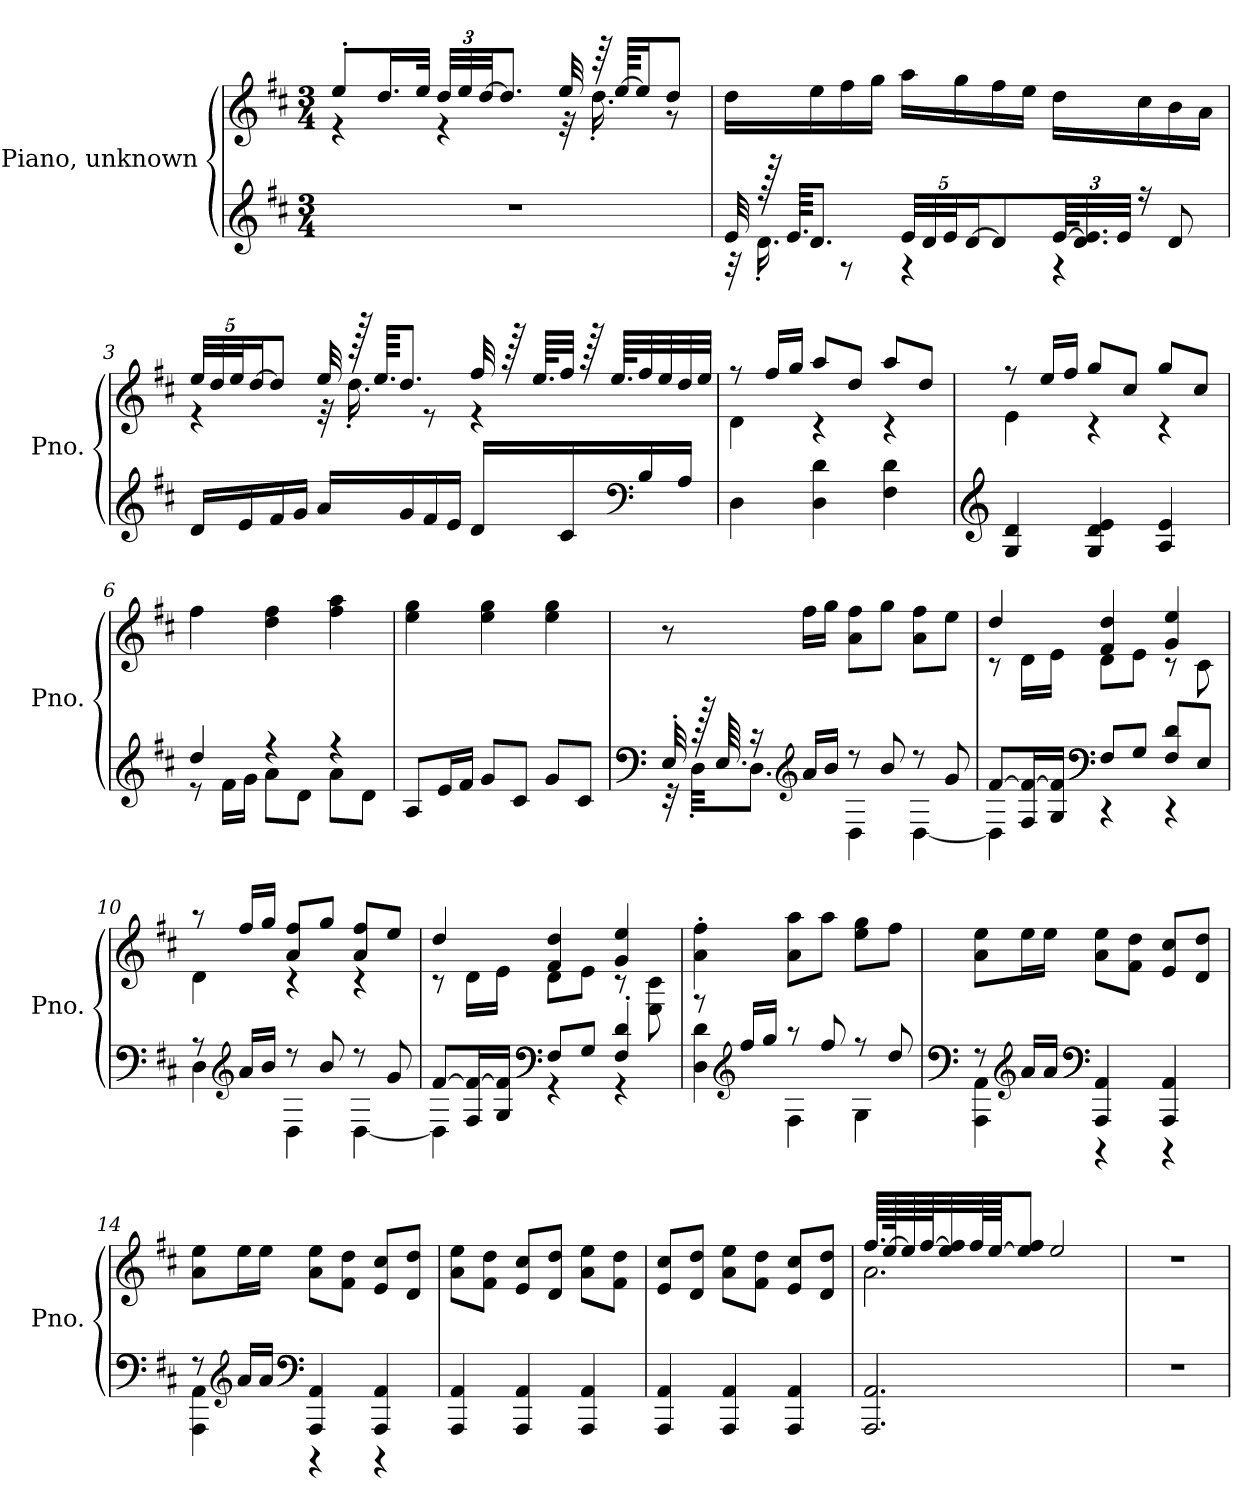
**kern	**kern
*part1	*part1
*staff2	*staff1
*I"Piano, unknown	*
*I'Pno.	*
*clefG2	*clefG2
*k[f#c#]	*k[f#c#]
*M3/4	*M3/4
*MM105	*MM105
=1	=1
*	*^
2.r	8ee'/L	4r
.	16.dd/L	.
.	32ee/JJk	.
*	*Xbrackettup	*
.	48dd/LLL	4r
.	48ee/	.
.	[48dd/JJ	.
.	8.dd/J]	.
.	32ee/	32r
.	64r	16.dd'\
.	[64ee/KKLL	.
.	16ee/J]	.
.	8dd/J	8r
*	*v	*v
=2	=2
*^	*
32e/	32r	16dd\LL
128r	16.d'\	.
64.e/KKKL	.	.
8.d/J	.	16ee\
.	8r	16ff#\
.	.	16gg\JJ
*Xbrackettup	*	*
40e/LLL	4r	16aa\LL
40d/	.	.
40e/J	.	.
.	.	16gg\
[20d/J	.	.
8d/]	.	16ff#\
.	.	16ee\JJ
[96e/KLL	4r	16dd\LL
48.d/ 48.e/]	.	.
48e/JJJ	.	.
16r	.	16cc#\
8d/	.	16b\
.	.	16a\JJ
*v	*v	*
!!LO:LB:g=z
=3	=3
*	*^
16d/LL	40ee/LLL	4r
.	40dd/	.
.	40ee/J	.
16e/	.	.
.	[20dd/J	.
16f#/	8dd/J]	.
16g/JJ	.	.
16a/LL	32ee/	32r
.	128r	16.dd'\
.	64.ee/KKKL	.
16g/	8.dd/J	.
16f#/	.	8r
16e/JJ	.	.
16d/LL	32ff#/	4r
.	128r	.
.	64.ee/KLLL	.
16c#/	32ff#/JJJ	.
.	128r	.
.	64.ee/KLLL	.
*clefF4	*	*
16B/	32ff#/	.
.	32ee/	.
16A/JJ	32dd/	.
.	32ee/JJJ	.
=4	=4	=4
4D\	8r	4d\
.	16ff#/LL	.
.	16gg/JJ	.
4D\ 4d\	8aa/L	4r
.	8dd/J	.
4F#\ 4d\	8aa/L	4r
.	8dd/J	.
=5	=5	=5
*clefG2	*	*
4G/ 4d/	8r	4e\
.	16ee/LL	.
.	16ff#/JJ	.
4G/ 4d/ 4e/	8gg/L	4r
.	8cc#/J	.
4A/ 4e/	8gg/L	4r
.	8cc#/J	.
*	*v	*v
!!LO:LB:g=z
=6	=6
*^	*
4dd/	8r	4ff#\
.	16f#\LL	.
.	16g\JJ	.
4r	8a\L	4dd\ 4ff#\
.	8d\J	.
4r	8a\L	4ff#\ 4aa\
.	8d\J	.
*v	*v	*
=7	=7
8A/L	4ee\ 4gg\
16e/L	.
16f#/JJ	.
8g/L	4ee\ 4gg\
8c#/J	.
8g/L	4ee\ 4gg\
8c#/J	.
=8	=8
*clefF4	*
*^	*
32E'/	32r	8r
128r	32D'\KKL	.
64.E/	.	.
16r	8.D\J	.
*clefG2	*	*
16a/LL	.	16ff#\LL
16b/JJ	.	16gg\JJ
8r	4D\	8a\ 8ff#\L
8b/	.	8gg\J
8r	[4D\	8a\ 8ff#\L
8g/	.	8ee\J
=9	=9	=9
*	*	*^
[8f#/L	4D\]	4dd/	8r
16F#/ 16f#/_L	.	.	16d\LL
16G/ 16f#/]JJ	.	.	16e\JJ
*clefF4	*	*	*
8F#/L	4r	4f#/ 4dd/	8d\L
8G/J	.	.	8e\J
8F#/ 8d/L	4r	4g/ 4ee/	8r
8E/J	.	.	8c#\
!!LO:LB:g=z	!!
=10	=10	=10	=10
8r	4D\	8r	4d\
*clefG2	*	*	*
16a/LL	.	16ff#/LL	.
16b/JJ	.	16gg/JJ	.
8r	4D\	8a/ 8ff#/L	4r
8b/	.	8gg/J	.
8r	[4D\	8a/ 8ff#/L	4r
8g/	.	8ee/J	.
=11	=11	=11	=11
[8f#/L	4D\]	4dd/	8r
16F#/ 16f#/_L	.	.	16d\LL
16G/ 16f#/]JJ	.	.	16e\JJ
*clefF4	*	*	*
8F#/L	4r	4f#/ 4dd/	8d\L
8G/J	.	.	8e\J
4F#/' 4d/'	4r	4g/ 4ee/	8r
.	.	.	8E\ 8c#\
*	*	*v	*v
=12	=12	=12
8r	4D\ 4d\	4a\' 4ff#\'
*clefG2	*	*
16ff#/LL	.	.
16gg/JJ	.	.
8r	4F#\	8a\ 8aa\L
8ff#/	.	8aa\J
8r	4G\	8ee\ 8gg\L
8dd/	.	8ff#\J
=13	=13	=13
*clefF4	*	*
8r	4AAA\ 4AA\	8a\ 8ee\L
*clefG2	*	*
16a/LL	.	16ee\L
16a/JJ	.	16ee\JJ
*clefF4	*	*
4AAA/ 4AA/	4r	8a\ 8ee\L
.	.	8f#\ 8dd\J
4AAA/ 4AA/	4r	8e/ 8cc#/L
.	.	8d/ 8dd/J
!!LO:LB:g=z
=14	=14	=14
8r	4AAA\ 4AA\	8a\ 8ee\L
*clefG2	*	*
16a/LL	.	16ee\L
16a/JJ	.	16ee\JJ
*clefF4	*	*
4AAA/ 4AA/	4r	8a\ 8ee\L
.	.	8f#\ 8dd\J
4AAA/ 4AA/	4r	8e/ 8cc#/L
.	.	8d/ 8dd/J
*v	*v	*
=15	=15
4AAA/ 4AA/	8a\ 8ee\L
.	8f#\ 8dd\J
4AAA/ 4AA/	8e/ 8cc#/L
.	8d/ 8dd/J
4AAA/ 4AA/	8a\ 8ee\L
.	8f#\ 8dd\J
=16	=16
4AAA/ 4AA/	8e/ 8cc#/L
.	8d/ 8dd/J
4AAA/ 4AA/	8a\ 8ee\L
.	8f#\ 8dd\J
4AAA/ 4AA/	8e/ 8cc#/L
.	8d/ 8dd/J
=17	=17
*	*^
2.AAA/ 2.AA/	64.ff#/LLLL	2.a\
.	[128ee/K	.
.	64ee/]	.
.	[64ff#/J	.
.	32ee/ 32ff#/]	.
.	64ff#/L	.
.	[64ee/JJJ	.
.	8ee/] 8ff#/J	.
.	2ee/	.
*	*v	*v
=18	=18
2.r	2.r
=	=
*-	*-
